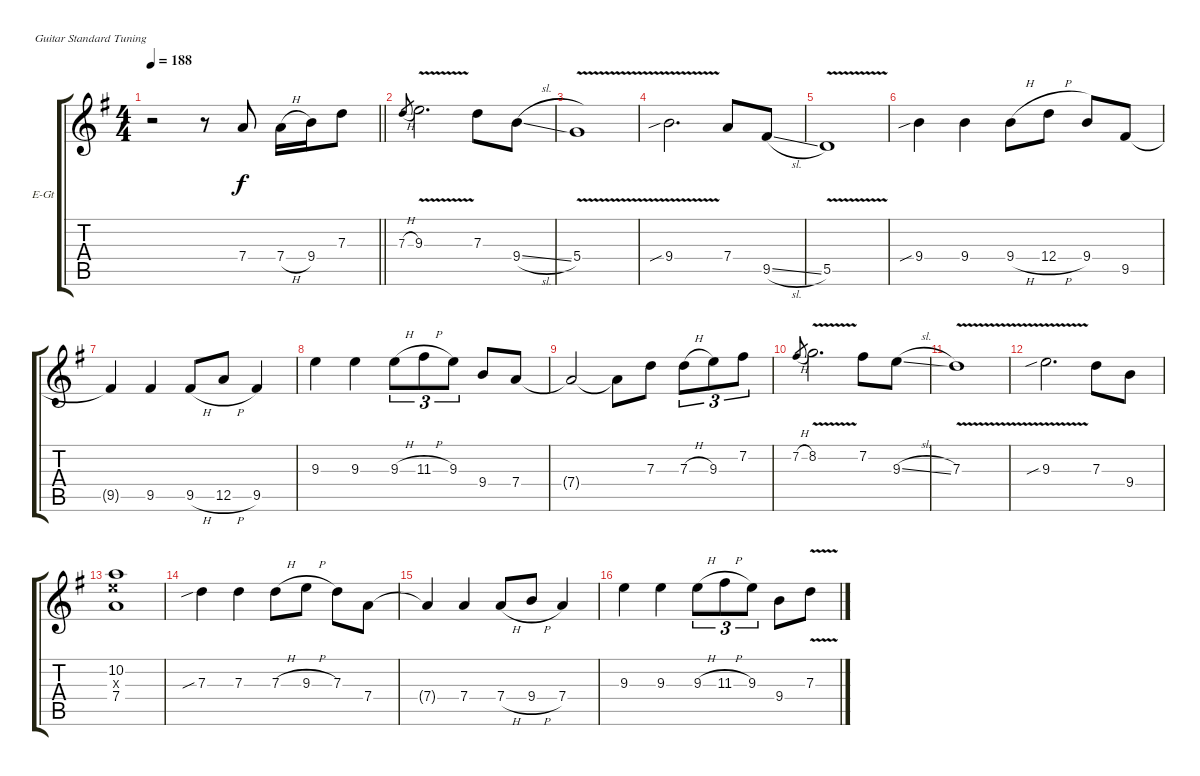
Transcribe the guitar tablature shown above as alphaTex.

\defaultSystemsLayout 4
\bracketExtendMode groupsimilarinstruments
\firstSystemTrackNameOrientation horizontal
\otherSystemsTrackNameOrientation horizontal
\track ("Guitar 11" "E-Gt") {instrument distortionguitar}
\staff {score tabs}
\tuning (E4 B3 G3 D3 A2 E2)
\ts (4 4)
\tempo 188
\clef g2
\scale
0.333333
\barLineRight lightlight
\ks g
r.2{dy f} r.8 7.4.8 7.4{h}.16 9.4.16 7.3.8 |
7.3{h}.8{gr} 9.3{v}.2{d} 7.3.8 9.4{sl}.8 |
5.4{v}.1 |
9.4{v sib}.2{d} 7.4.8 9.5{sl}.8 |
5.5{v}.1 |
9.4{sib}.4 9.4.4 9.4{h}.8 12.4{h}.8 9.4.8 9.5.8 |
9.5{t}.4 9.5.4 9.5{h}.8 12.5{h}.8 9.5.4 |
9.3.4 9.3.4 9.3{h}.8{tu (3 2)} 11.3{h}.8{tu (3 2)} 9.3.8{tu (3 2)} 9.4.8 7.4.8 |
7.4{t}.2 7.4{t}.8 7.3.8 7.3{h}.8{tu (3 2)} 9.3.8{tu (3 2)} 7.2.8{tu (3 2)} |
7.2{h}.8{gr} 8.2{v}.2{d} 7.2.8 9.3{sl}.8 |
7.3{v}.1 |
9.3{v sib}.2{d} 7.3.8 9.4.8 |
(7.4 9.3{x} 10.2).1 |
7.3{sib}.4 7.3.4 7.3{h}.8 9.3{h}.8 7.3.8 7.4.8 |
7.4{t}.4 7.4.4 7.4{h}.8 9.4{h}.8 7.4.4 |
9.3.4 9.3.4 9.3{h}.8{tu (3 2)} 11.3{h}.8{tu (3 2)} 9.3.8{tu (3 2)} 9.4.8 7.3{v}.8
